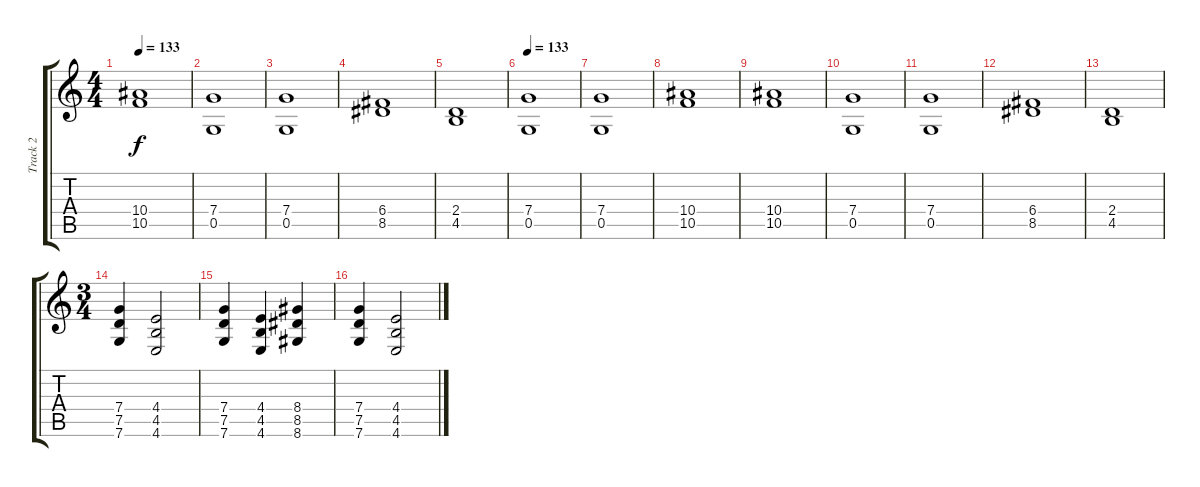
\track ("Track 2" "Track 2") {instrument distortionguitar}
\staff {score tabs}
\tuning (D4 A3 F3 C3 G2 C2) {hide}
\ts (4 4)
\tempo 133
\clef g2
\ks c
(10.4 10.5).1{dy f} |
(7.4 0.5).1 |
(7.4 0.5).1 |
(6.4 8.5).1 |
(2.4 4.5).1 |
\tempo 133
(7.4 0.5).1 |
(7.4 0.5).1 |
(10.4 10.5).1 |
(10.4 10.5).1 |
(7.4 0.5).1 |
(7.4 0.5).1 |
(6.4 8.5).1 |
(2.4 4.5).1 |
\ts (3 4)
(7.4 7.5 7.6).4 (4.4 4.5 4.6).2 |
(7.4 7.5 7.6).4 (4.4 4.5 4.6).4 (8.4 8.5 8.6).4 |
(7.4 7.5 7.6).4 (4.4 4.5 4.6).2
